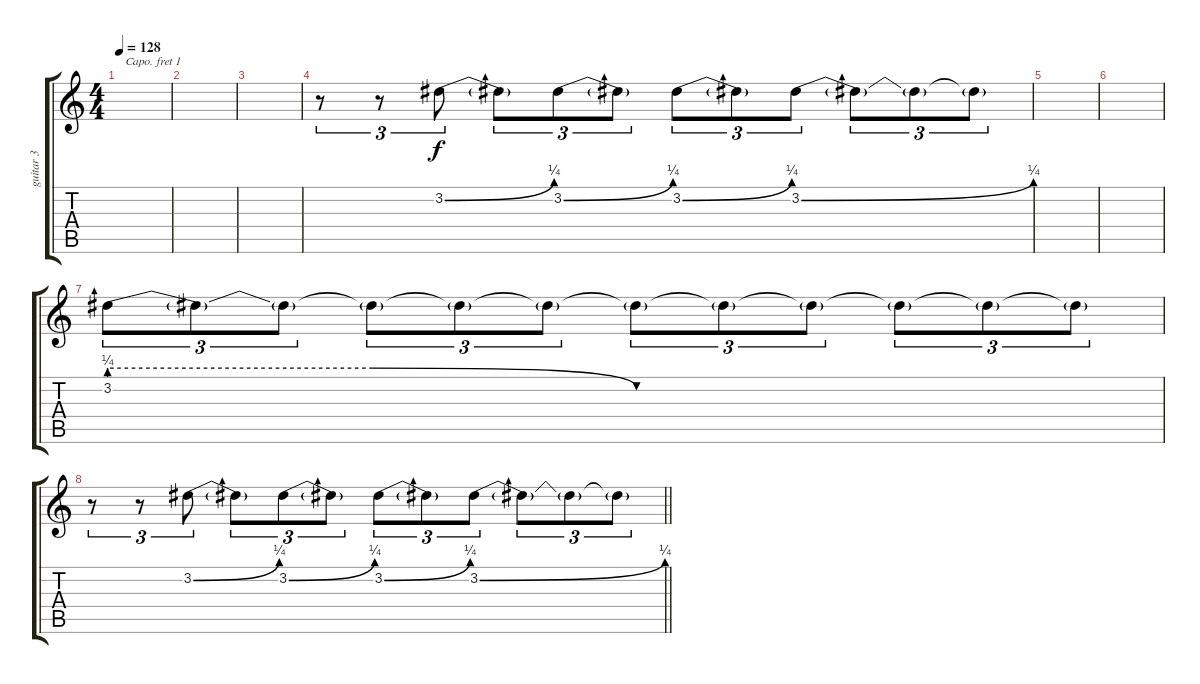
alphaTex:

\track ("guitar 3" "guitar 3") {instrument electricguitarjazz}
\staff {score tabs}
\capo 1
\tuning (E4 B3 G3 D3 A2 E2) {hide}
\ts (4 4)
\tempo 128
\clef g2
\ks c
|
|
|
r.8{tu (3 2)} r.8{tu (3 2)} 3.2{be (bend 0 0 60 1)}.8{tu (3 2)} 3.2{t}.8{tu (3 2)} 3.2{be (bend 0 0 60 1)}.8{tu (3 2)} 3.2{t}.8{tu (3 2)} 3.2{be (bend 0 0 60 1)}.8{tu (3 2)} 3.2{t}.8{tu (3 2)} 3.2{be (bend 0 0 60 1)}.8{tu (3 2)} 3.2{t}.8{tu (3 2)} 3.2{t}.8{tu (3 2)} 3.2{t}.8{tu (3 2)} |
|
|
3.2{be (custom 0 1 15 1 30 0 60 0)}.8{tu (3 2) volume 10 instrument overdrivenguitar} 3.2{t}.8{tu (3 2)} 3.2{t}.8{tu (3 2)} 3.2{t}.8{tu (3 2)} 3.2{t}.8{tu (3 2)} 3.2{t}.8{tu (3 2)} 3.2{t}.8{tu (3 2)} 3.2{t}.8{tu (3 2)} 3.2{t}.8{tu (3 2)} 3.2{t}.8{tu (3 2)} 3.2{t}.8{tu (3 2)} 3.2{t}.8{tu (3 2)} |
\barLineRight lightlight
r.8{tu (3 2)} r.8{tu (3 2) volume 13 instrument electricguitarjazz} 3.2{be (bend 0 0 60 1)}.8{tu (3 2)} 3.2{t}.8{tu (3 2)} 3.2{be (bend 0 0 60 1)}.8{tu (3 2)} 3.2{t}.8{tu (3 2)} 3.2{be (bend 0 0 60 1)}.8{tu (3 2)} 3.2{t}.8{tu (3 2)} 3.2{be (bend 0 0 60 1)}.8{tu (3 2)} 3.2{t}.8{tu (3 2)} 3.2{t}.8{tu (3 2)} 3.2{t}.8{tu (3 2)}
